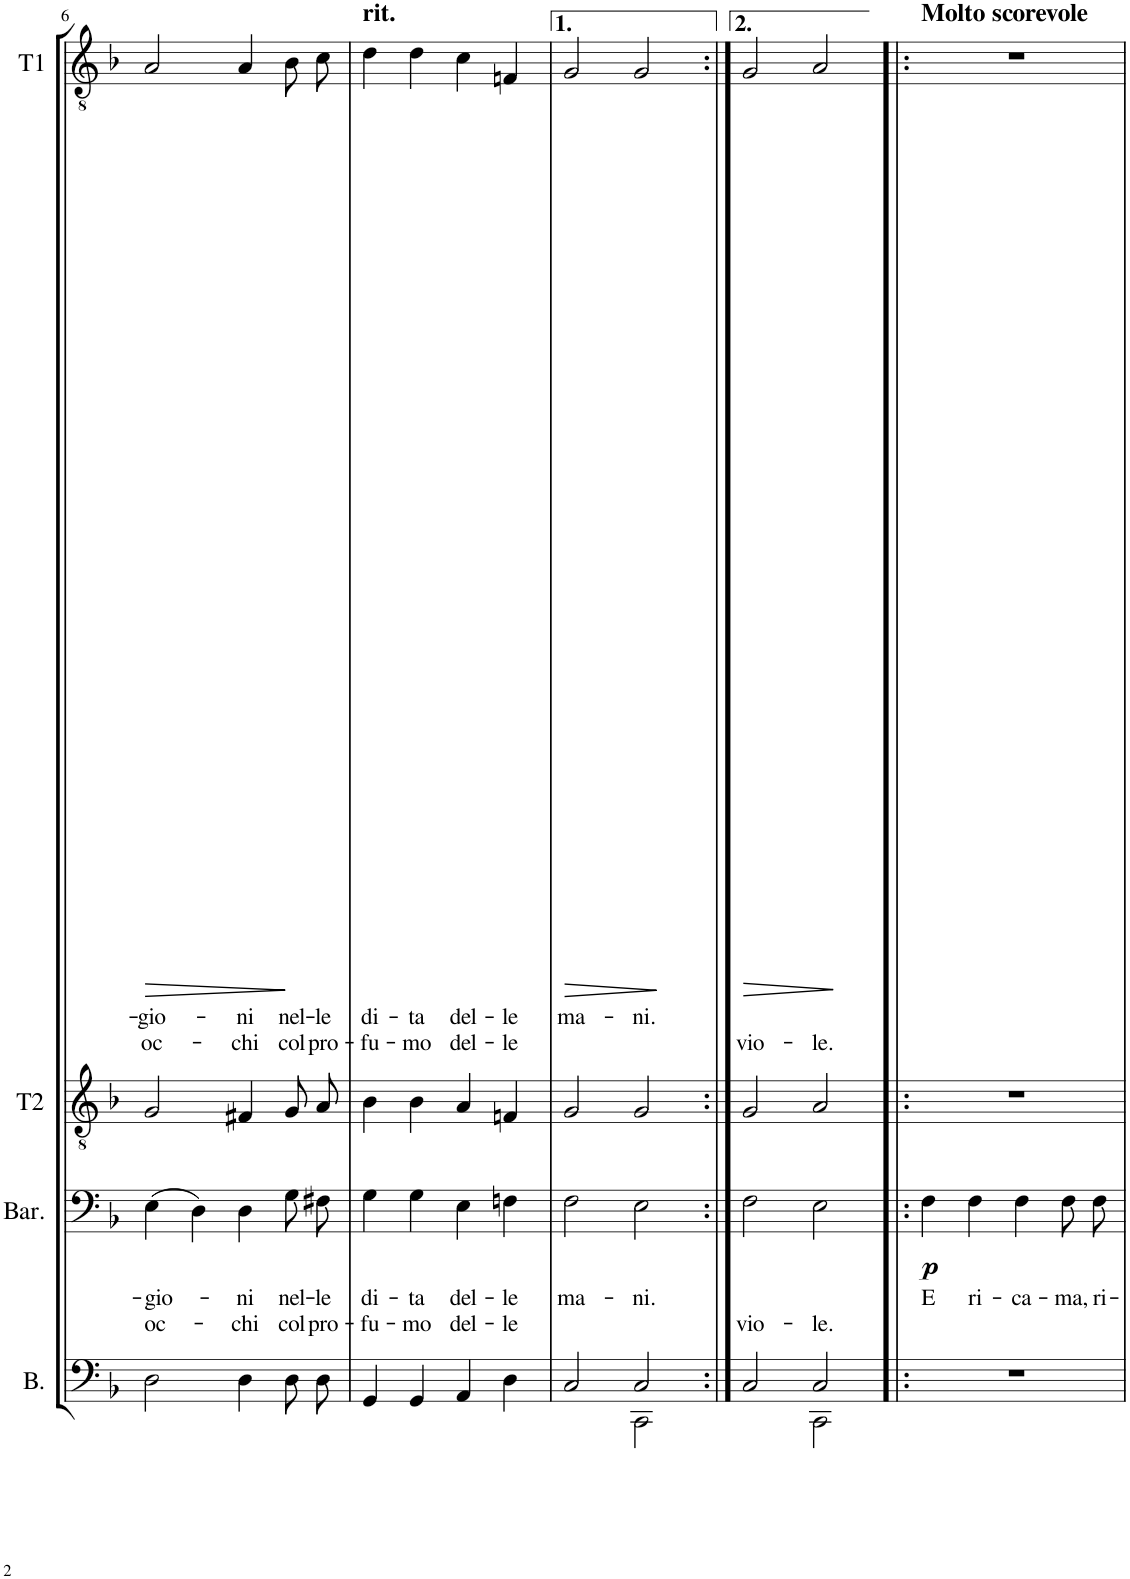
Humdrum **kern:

**kern	**kern	**text	**text	**dynam	**kern	**kern	**text	**text	**dynam
*part4	*part3	*part3	*part3	*part3	*part2	*part1	*part1	*part1	*part1
*staff4	*staff3	*staff3	*staff3	*staff3	*staff2	*staff1	*staff1	*staff1	*staff1
*I"Basso	*I"Baritono	*	*	*	*I"Tenore II	*I"Tenore I	*	*	*
*I'B.	*I'Bar.	*	*	*	*I'T2	*I'T1	*	*	*
!!LO:PB:g=z
*clefF4	*clefF4	*	*	*	*clefGv2	*clefGv2	*	*	*
*k[b-]	*k[b-]	*	*	*	*k[b-]	*k[b-]	*	*	*
*M4/4	*M4/4	*	*	*	*M4/4	*M4/4	*	*	*
*met(c)	*met(c)	*	*	*	*met(c)	*met(c)	*	*	*
=6	=6	=6	=6	=6	=6	=6	=6	=6	=6
!	!	!LO:LY:b	!LO:LY:b	!	!	!	!LO:LY:b	!LO:LY:b	!LO:HP:b
2D\	(4E\	-gio-	oc-	.	2G/	2A/	-gio-	oc-	>
.	4D\)	.	.	.	.	.	.	.	.
!	!	!LO:LY:b	!LO:LY:b	!	!	!	!LO:LY:b	!LO:LY:b	!
4D\	4D\	-ni	-chi	.	4F#X/	4A/	-ni	-chi	.
!	!	!LO:LY:b	!LO:LY:b	!	!	!	!LO:LY:b	!LO:LY:b	!
8D\L	8G\L	nel-	col	.	8G/L	8B-\L	nel-	col	]
!	!	!LO:LY:b	!LO:LY:b	!	!	!	!LO:LY:b	!LO:LY:b	!
8D\J	8F#X\J	-le	pro-	.	8A/J	8c\J	-le	pro-	.
=7	=7	=7	=7	=7	=7	=7	=7	=7	=7
!	!	!	!	!	!	!LO:TX:a:B:t=rit.	!	!	!
!	!	!LO:LY:b	!LO:LY:b	!	!	!	!LO:LY:b	!LO:LY:b	!
4GG/	4G\	di-	-fu-	.	4B-\	4d\	di-	-fu-	.
!	!	!LO:LY:b	!LO:LY:b	!	!	!	!LO:LY:b	!LO:LY:b	!
4GG/	4G\	-ta	-mo	.	4B-\	4d\	-ta	-mo	.
!	!	!LO:LY:b	!LO:LY:b	!	!	!	!LO:LY:b	!LO:LY:b	!
4AA/	4E\	del-	del-	.	4A/	4c\	del-	del-	.
!	!	!LO:LY:b	!LO:LY:b	!	!	!	!LO:LY:b	!LO:LY:b	!
4D\	4Fn\	-le	-le	.	4Fn/	4Fn/	-le	-le	.
=8	=8	=8	=8	=8	=8	=8	=8	=8	=8
*^	*	*	*	*	*	*	*	*	*
!	!	!	!LO:LY:b	!	!	!	!	!LO:LY:b	!	!LO:HP:b
2C/	2ryy	2F\	ma-	.	.	2G/	2G/	ma-	.	>
!	!	!	!LO:LY:b	!	!	!	!	!LO:LY:b	!	!
2C/	2CC\	2E\	-ni.	.	.	2G/	2G/	-ni.	.	]
=9:|!	=9:|!	=9:|!	=9:|!	=9:|!	=9:|!	=9:|!	=9:|!	=9:|!	=9:|!	=9:|!
!	!	!	!	!LO:LY:b	!	!	!	!	!LO:LY:b	!LO:HP:b
2C/	2ryy	2F\	.	vio-	.	2G/	2G/	.	vio-	>
!	!	!	!	!LO:LY:b	!	!	!	!	!LO:LY:b	!
2C/	2CC\	2E\	.	-le.	.	2A/	2A/	.	-le.	]
=10!|:	=10!|:	=10!|:	=10!|:	=10!|:	=10!|:	=10!|:	=10!|:	=10!|:	=10!|:	=10!|:
!	!	!	!	!	!	!	!LO:TX:a:B:t=Molto scorevole	!	!	!
!	!	!	!LO:LY:b	!	!LO:DY:b	!	!	!	!	!
*v	*v	*	*	*	*	*	*	*	*	*
1r	4F\	E	.	p	1r	1r	.	.	.
!	!	!LO:LY:b	!	!	!	!	!	!	!
.	4F\	ri-	.	.	.	.	.	.	.
!	!	!LO:LY:b	!	!	!	!	!	!	!
.	4F\	-ca-	.	.	.	.	.	.	.
!	!	!LO:LY:b	!	!	!	!	!	!	!
.	8F\L	-ma,	.	.	.	.	.	.	.
!	!	!LO:LY:b	!	!	!	!	!	!	!
.	8F\J	ri-	.	.	.	.	.	.	.
=	=	=	=	=	=	=	=	=	=
*-	*-	*-	*-	*-	*-	*-	*-	*-	*-
